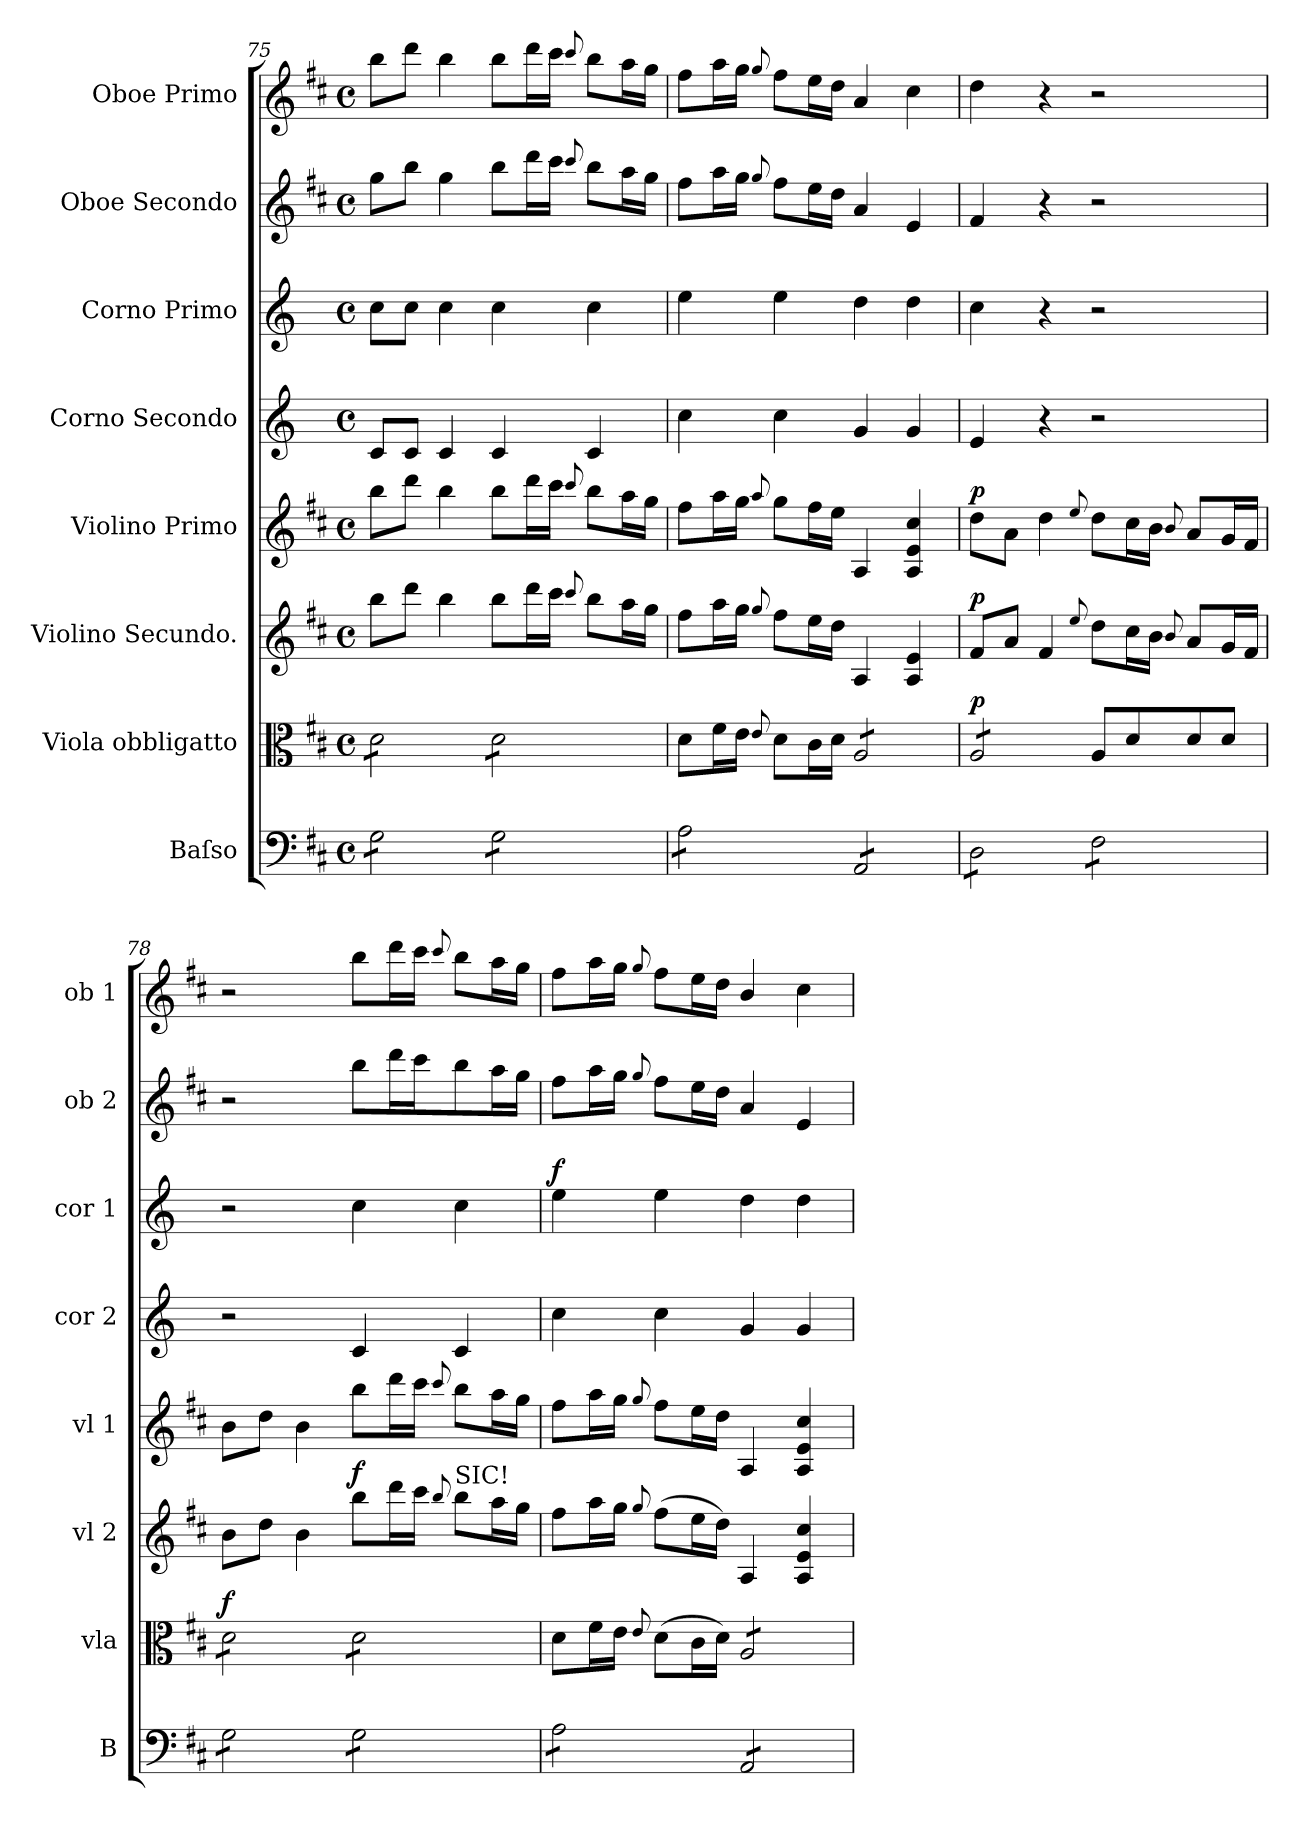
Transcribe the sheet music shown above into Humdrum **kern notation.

**kern	**kern	**dynam	**kern	**dynam	**kern	**dynam	**kern	**kern	**dynam	**kern	**kern
*part8	*part7	*part7	*part6	*part6	*part5	*part5	*part4	*part3	*part3	*part2	*part1
*staff8	*staff7	*staff7	*staff6	*staff6	*staff5	*staff5	*staff4	*staff3	*staff3	*staff2	*staff1
*I"Baſso	*I"Viola obbligatto	*	*I"Violino Secundo.	*	*I"Violino Primo	*	*I"Corno Secondo	*I"Corno Primo	*	*I"Oboe Secondo	*I"Oboe Primo
*I'B	*I'vla	*	*I'vl 2	*	*I'vl 1	*	*I'cor 2	*I'cor 1	*	*I'ob 2	*I'ob 1
*clefF4	*clefC3	*	*clefG2	*	*clefG2	*	*clefG2	*clefG2	*	*clefG2	*clefG2
*	*	*	*	*	*	*	*ITrd6c10	*ITrd6c10	*	*	*
*k[f#c#]	*k[f#c#]	*	*k[f#c#]	*	*k[f#c#]	*	*k[f#c#]	*k[f#c#]	*	*k[f#c#]	*k[f#c#]
*M4/4	*M4/4	*	*M4/4	*	*M4/4	*	*M4/4	*M4/4	*	*M4/4	*M4/4
*met(c)	*met(c)	*	*met(c)	*	*met(c)	*	*met(c)	*met(c)	*	*met(c)	*met(c)
=75	=75	=75	=75	=75	=75	=75	=75	=75	=75	=75	=75
*tremolo	*	*	*	*	*	*	*	*	*	*	*
*	*tremolo	*	*	*	*	*	*	*	*	*	*
8G\L	8d\L	.	8bb\L	.	8bb\L	.	8D/L	8d\L	.	8gg\L	8bb\L
8G\	8d\	.	8ddd\J	.	8ddd\J	.	8D/J	8d\J	.	8bb\J	8ddd\J
8G\	8d\	.	4bb\	.	4bb\	.	4D/	4d\	.	4gg\	4bb\
8G\J	8d\J	.	.	.	.	.	.	.	.	.	.
8G\L	8d\L	.	8bb\L	.	8bb\L	.	4D/	4d\	.	8bb\L	8bb\L
8G\	8d\	.	16ddd\L	.	16ddd\L	.	.	.	.	16ddd\L	16ddd\L
.	.	.	16ccc#\JJ	.	16ccc#\JJ	.	.	.	.	16ccc#\JJ	16ccc#\JJ
.	.	.	8qqccc#/	.	8qqccc#/	.	.	.	.	8qqccc#/	8qqccc#/
8G\	8d\	.	8bb\L	.	8bb\L	.	4D/	4d\	.	8bb\L	8bb\L
8G\J	8d\J	.	16aa\L	.	16aa\L	.	.	.	.	16aa\L	16aa\L
*	*Xtremolo	*	*	*	*	*	*	*	*	*	*
.	.	.	16gg\JJ	.	16gg\JJ	.	.	.	.	16gg\JJ	16gg\JJ
=76	=76	=76	=76	=76	=76	=76	=76	=76	=76	=76	=76
8A\L	8d\L	.	8ff#\L	.	8ff#\L	.	4d\	4f#\	.	8ff#\L	8ff#\L
8A\	16f#\L	.	16aa\L	.	16aa\L	.	.	.	.	16aa\L	16aa\L
.	16e\JJ	.	16gg\JJ	.	16gg\JJ	.	.	.	.	16gg\JJ	16gg\JJ
.	8qqe/	.	8qqgg/	.	8qqaa/	.	.	.	.	8qqgg/	8qqgg/
8A\	8d\L	.	8ff#\L	.	8gg\L	.	4d\	4f#\	.	8ff#\L	8ff#\L
8A\J	16c#\L	.	16ee\L	.	16ff#\L	.	.	.	.	16ee\L	16ee\L
.	16d\JJ	.	16dd\JJ	.	16ee\JJ	.	.	.	.	16dd\JJ	16dd\JJ
*	*tremolo	*	*	*	*	*	*	*	*	*	*
8AA/L	8A/L	.	4A/	.	4A/	.	4A/	4e\	.	4a/	4a/
8AA/	8A/	.	.	.	.	.	.	.	.	.	.
8AA/	8A/	.	4A/ 4e/	.	4A/ 4e/ 4cc#/	.	4A/	4e\	.	4e/	4cc#\
8AA/J	8A/J	.	.	.	.	.	.	.	.	.	.
=77	=77	=77	=77	=77	=77	=77	=77	=77	=77	=77	=77
!	!	!LO:DY:a	!	!LO:DY:a	!	!LO:DY:a	!	!	!	!	!
8D\L	8A/L	p	8f#/L	p	8dd\L	p	4F#/	4d\	.	4f#/	4dd\
8D\	8A/	.	8a/J	.	8a\J	.	.	.	.	.	.
8D\	8A/	.	4f#/	.	4dd\	.	4r	4r	.	4r	4r
8D\J	8A/J	.	.	.	.	.	.	.	.	.	.
*	*Xtremolo	*	*	*	*	*	*	*	*	*	*
.	.	.	8qqee/	.	8qqee/	.	.	.	.	.	.
8F#\L	8A/L	.	8dd\L	.	8dd\L	.	2r	2r	.	2r	2r
8F#\	8d/	.	16cc#\L	.	16cc#\L	.	.	.	.	.	.
.	.	.	16b\JJ	.	16b\JJ	.	.	.	.	.	.
.	.	.	8qqb/	.	8qqb/	.	.	.	.	.	.
8F#\	8d/	.	8a/L	.	8a/L	.	.	.	.	.	.
8F#\J	8d/J	.	16g/L	.	16g/L	.	.	.	.	.	.
.	.	.	16f#/JJ	.	16f#/JJ	.	.	.	.	.	.
=78	=78	=78	=78	=78	=78	=78	=78	=78	=78	=78	=78
!	!	!LO:DY:a	!	!	!	!	!	!	!	!	!
*	*tremolo	*	*	*	*	*	*	*	*	*	*
8G\L	8d\L	f	8b\L	.	8b\L	.	2r	2r	.	2r	2r
8G\	8d\	.	8dd\J	.	8dd\J	.	.	.	.	.	.
8G\	8d\	.	4b\	.	4b\	.	.	.	.	.	.
8G\J	8d\J	.	.	.	.	.	.	.	.	.	.
!	!	!	!	!LO:DY:a	!	!	!	!	!	!	!
8G\L	8d\L	.	8bb\L	f	8bb\L	.	4D/	4d\	.	8bb\L	8bb\L
8G\	8d\	.	16ddd\L	.	16ddd\L	.	.	.	.	16ddd\L	16ddd\L
.	.	.	16ccc#\JJ	.	16ccc#\JJ	.	.	.	.	16ccc#\J	16ccc#\JJ
.	.	.	8qqbb/	.	8qqccc#/	.	.	.	.	.	8qqccc#/
!	!	!	!LO:TX:a:t=SIC!	!	!	!	!	!	!	!	!
8G\	8d\	.	8bb\L	.	8bb\L	.	4D/	4d\	.	8bb\	8bb\L
8G\J	8d\J	.	16aa\L	.	16aa\L	.	.	.	.	16aa\L	16aa\L
*	*Xtremolo	*	*	*	*	*	*	*	*	*	*
.	.	.	16gg\JJ	.	16gg\JJ	.	.	.	.	16gg\JJ	16gg\JJ
=79	=79	=79	=79	=79	=79	=79	=79	=79	=79	=79	=79
!	!	!	!	!	!	!	!	!	!LO:DY:a	!	!
8A\L	8d\L	.	8ff#\L	.	8ff#\L	.	4d\	4f#\	f	8ff#\L	8ff#\L
8A\	16f#\L	.	16aa\L	.	16aa\L	.	.	.	.	16aa\L	16aa\L
.	16e\JJ	.	16gg\JJ	.	16gg\JJ	.	.	.	.	16gg\JJ	16gg\JJ
.	8qqe/	.	8qqgg/	.	8qqgg/	.	.	.	.	8qqgg/	8qqgg/
8A\	(8d\L	.	(8ff#\L	.	8ff#\L	.	4d\	4f#\	.	8ff#\L	8ff#\L
8A\J	16c#\L	.	16ee\L	.	16ee\L	.	.	.	.	16ee\L	16ee\L
.	16d\JJ)	.	16dd\JJ)	.	16dd\JJ	.	.	.	.	16dd\JJ	16dd\JJ
*	*tremolo	*	*	*	*	*	*	*	*	*	*
8AA/L	8A/L	.	4A/	.	4A/	.	4A/	4e\	.	4a/	4b/
8AA/	8A/	.	.	.	.	.	.	.	.	.	.
8AA/	8A/	.	4A/ 4e/ 4cc#/	.	4A/ 4e/ 4cc#/	.	4A/	4e\	.	4e/	4cc#\
8AA/J	8A/J	.	.	.	.	.	.	.	.	.	.
*	*Xtremolo	*	*	*	*	*	*	*	*	*	*
*Xtremolo	*	*	*	*	*	*	*	*	*	*	*
=	=	=	=	=	=	=	=	=	=	=	=
*-	*-	*-	*-	*-	*-	*-	*-	*-	*-	*-	*-
